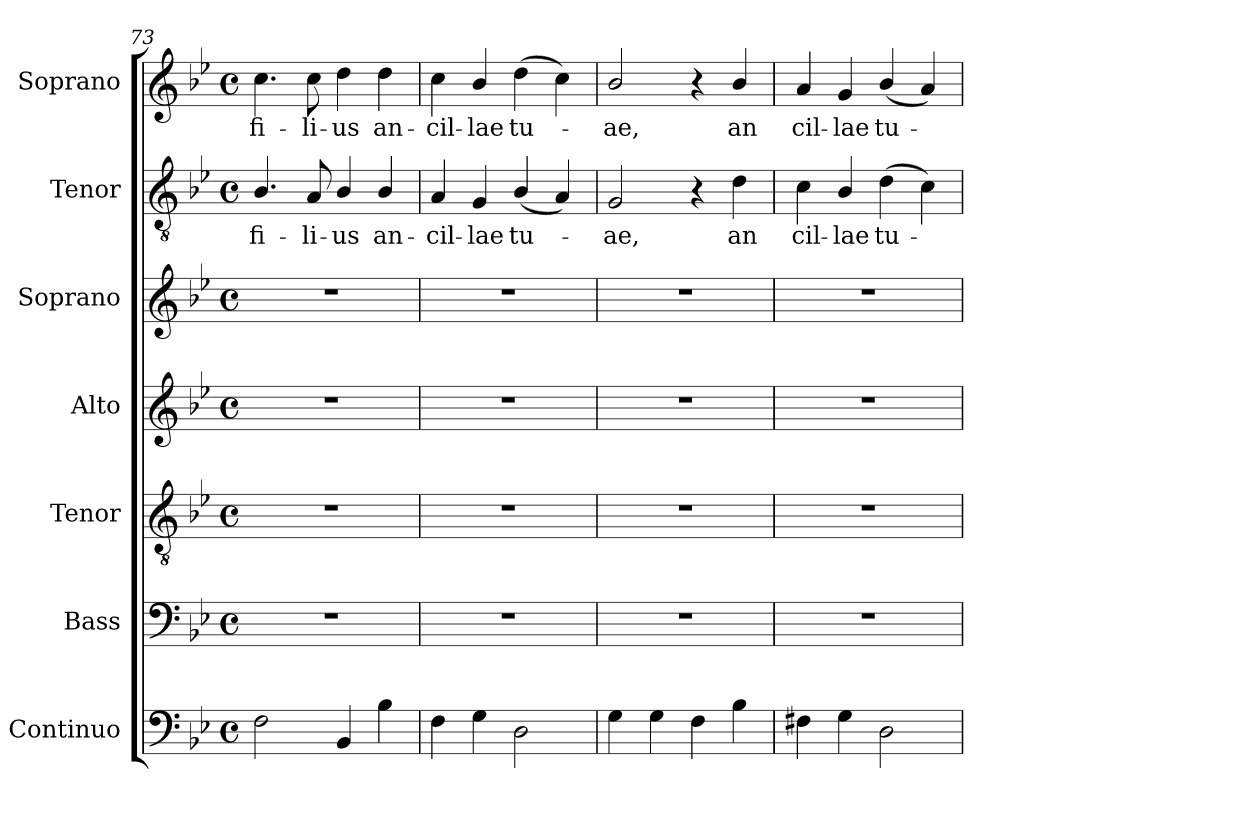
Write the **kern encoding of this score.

**kern	**kern	**kern	**kern	**kern	**kern	**text	**kern	**text
*part7	*part6	*part5	*part4	*part3	*part2	*part2	*part1	*part1
*staff7	*staff6	*staff5	*staff4	*staff3	*staff2	*staff2	*staff1	*staff1
*I"Continuo	*I"Bass	*I"Tenor	*I"Alto	*I"Soprano	*I"Tenor	*	*I"Soprano	*
*I'Cont.	*I'B.	*I'T.	*I'A.	*I'S.	*I'T.	*	*I'S.	*
*clefF4	*clefF4	*clefGv2	*clefG2	*clefG2	*clefGv2	*	*clefG2	*
*	*	*ITrd7c12	*	*	*ITrd7c12	*	*	*
*k[b-e-]	*k[b-e-]	*k[b-e-]	*k[b-e-]	*k[b-e-]	*k[b-e-]	*	*k[b-e-]	*
*B-:	*B-:	*B-:	*B-:	*B-:	*B-:	*	*B-:	*
*M4/4	*M4/4	*M4/4	*M4/4	*M4/4	*M4/4	*	*M4/4	*
*met(c)	*met(c)	*met(c)	*met(c)	*met(c)	*met(c)	*	*met(c)	*
=73	=73	=73	=73	=73	=73	=73	=73	=73
!	!	!	!	!	!	!LO:LY:b:color=#000000	!	!
!	!	!	!	!	!	!	!	!LO:LY:b:color=#000000
2Fi\	1r	1r	1r	1r	4.BB-i/	fi-	4.cci\	fi-
!	!	!	!	!	!	!LO:LY:b:color=#000000	!	!
!	!	!	!	!	!	!	!	!LO:LY:b:color=#000000
.	.	.	.	.	8AAi/	-li-	8cci\	-li-
!	!	!	!	!	!	!LO:LY:b:color=#000000	!	!
!	!	!	!	!	!	!	!	!LO:LY:b:color=#000000
4BB-i/	.	.	.	.	4BB-i/	-us	4ddi\	-us
!	!	!	!	!	!	!LO:LY:b:color=#000000	!	!
!	!	!	!	!	!	!	!	!LO:LY:b:color=#000000
4B-i\	.	.	.	.	4BB-i/	an-	4ddi\	an-
=74	=74	=74	=74	=74	=74	=74	=74	=74
!	!	!	!	!	!	!LO:LY:b:color=#000000	!	!
!	!	!	!	!	!	!	!	!LO:LY:b:color=#000000
4Fi\	1r	1r	1r	1r	4AAi/	-cil-	4cci\	-cil-
!	!	!	!	!	!	!LO:LY:b:color=#000000	!	!
!	!	!	!	!	!	!	!	!LO:LY:b:color=#000000
4Gi\	.	.	.	.	4GGi/	-lae	4b-i/	-lae
!	!	!	!	!	!	!LO:LY:b:color=#000000	!	!
!	!	!	!	!	!	!	!	!LO:LY:b:color=#000000
2Di\	.	.	.	.	(4BB-i/	tu-	(4ddi\	tu-
.	.	.	.	.	4AAi/)	.	4cci\)	.
=75	=75	=75	=75	=75	=75	=75	=75	=75
!	!	!	!	!	!	!LO:LY:b:color=#000000	!	!
!	!	!	!	!	!	!	!	!LO:LY:b:color=#000000
4Gi\	1r	1r	1r	1r	2GGi/	-ae,	2b-i/	-ae,
4Gi\	.	.	.	.	.	.	.	.
4Fi\	.	.	.	.	4r	.	4r	.
!	!	!	!	!	!	!LO:LY:b:color=#000000	!	!
!	!	!	!	!	!	!	!	!LO:LY:b:color=#000000
4B-i\	.	.	.	.	4Di\	an	4b-i/	an
=76	=76	=76	=76	=76	=76	=76	=76	=76
!	!	!	!	!	!	!LO:LY:b:color=#000000	!	!
!	!	!	!	!	!	!	!	!LO:LY:b:color=#000000
4F#Xi\	1r	1r	1r	1r	4Ci\	cil-	4ai/	cil-
!	!	!	!	!	!	!LO:LY:b:color=#000000	!	!
!	!	!	!	!	!	!	!	!LO:LY:b:color=#000000
4Gi\	.	.	.	.	4BB-i/	-lae	4gi/	-lae
!	!	!	!	!	!	!LO:LY:b:color=#000000	!	!
!	!	!	!	!	!	!	!	!LO:LY:b:color=#000000
2Di\	.	.	.	.	(4Di\	tu-	(4b-i/	tu-
.	.	.	.	.	4Ci\)	.	4ai/)	.
=	=	=	=	=	=	=	=	=
*-	*-	*-	*-	*-	*-	*-	*-	*-
